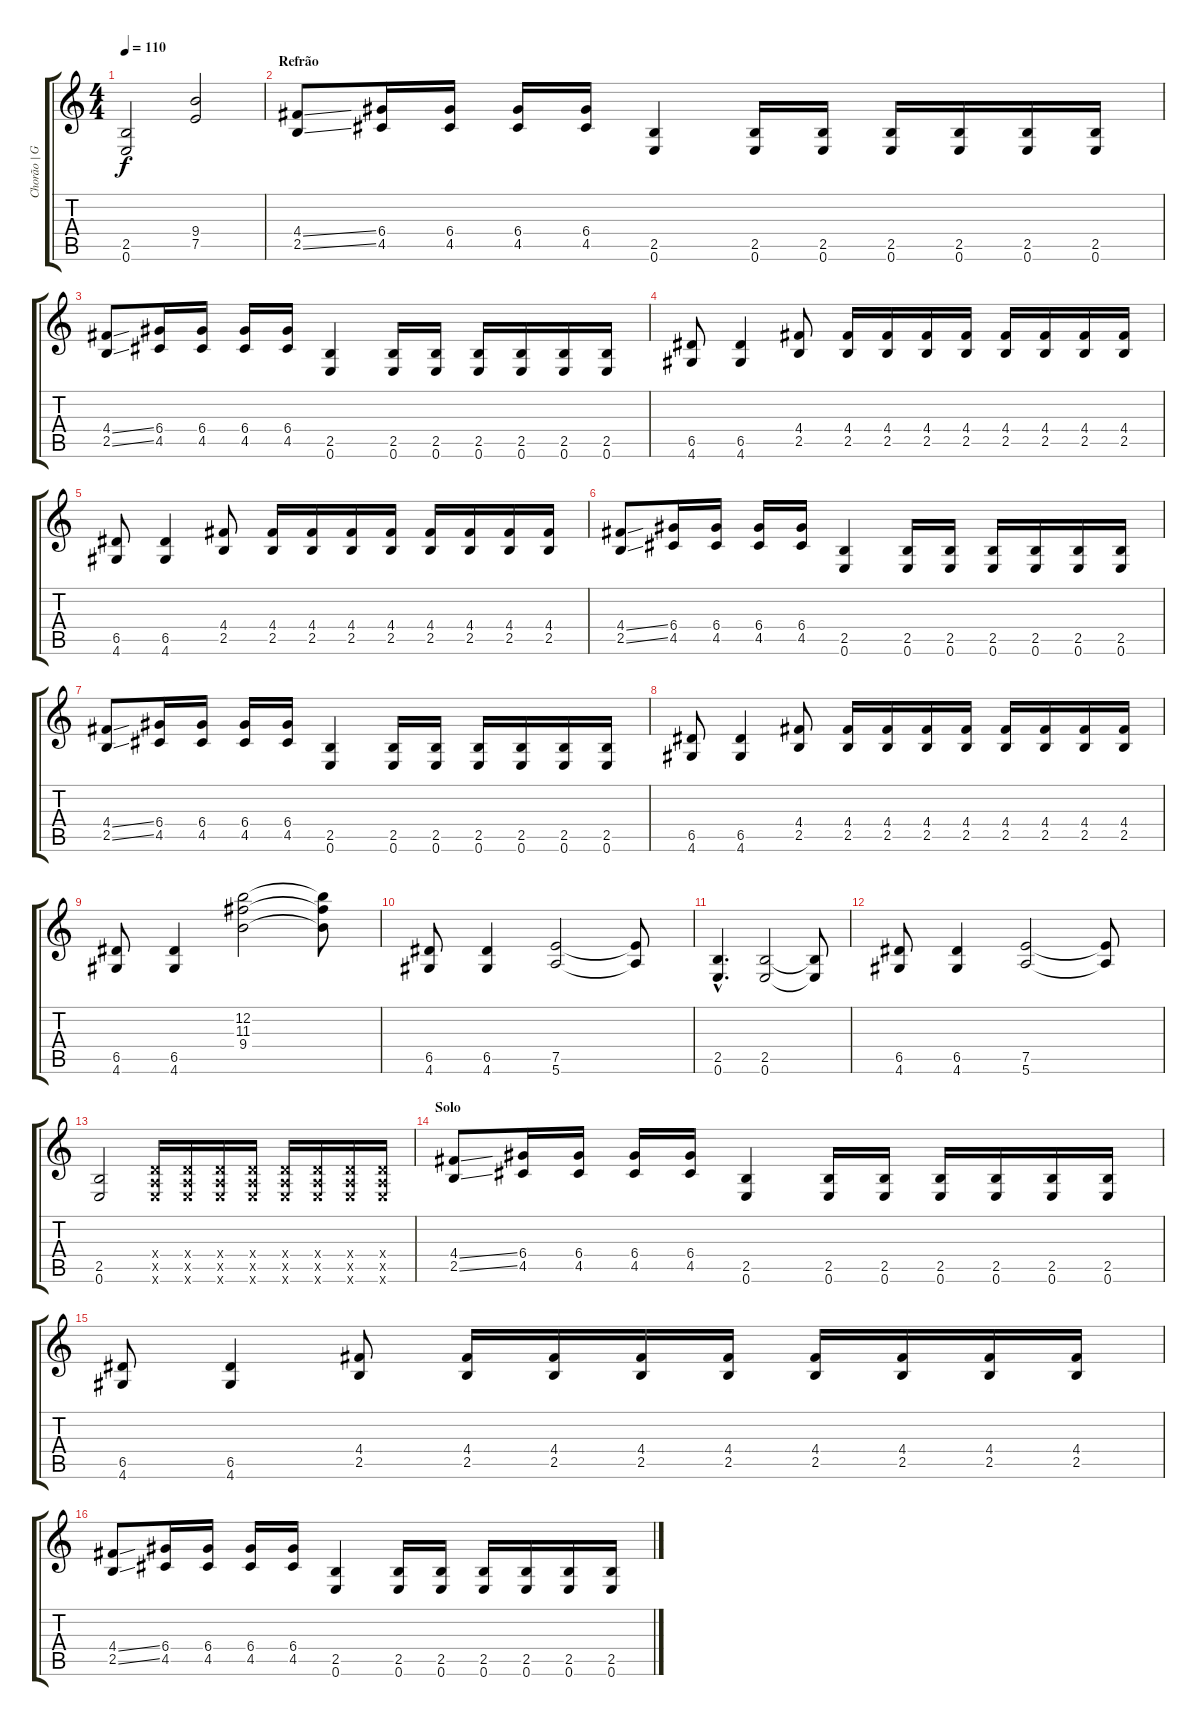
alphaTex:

\track ("Chorão | Guitarra Base" "Chorão | G") {instrument distortionguitar}
\staff {score tabs}
\tuning (E4 B3 G3 D3 A2 E2) {hide}
\ts (4 4)
\tempo 110
\clef g2
\ks c
(2.5 0.6).2{dy f} (9.4 7.5).2 |
\section ("" "Refrão")
(4.4{ss} 2.5{ss}).8 (6.4 4.5).16 (6.4 4.5).16 (6.4 4.5).16 (6.4 4.5).16 (2.5 0.6).4 (2.5 0.6).16 (2.5 0.6).16 (2.5 0.6).16 (2.5 0.6).16 (2.5 0.6).16 (2.5 0.6).16 |
(4.4{ss} 2.5{ss}).8 (6.4 4.5).16 (6.4 4.5).16 (6.4 4.5).16 (6.4 4.5).16 (2.5 0.6).4 (2.5 0.6).16 (2.5 0.6).16 (2.5 0.6).16 (2.5 0.6).16 (2.5 0.6).16 (2.5 0.6).16 |
(6.5 4.6).8 (6.5 4.6).4 (4.4 2.5).8 (4.4 2.5).16 (4.4 2.5).16 (4.4 2.5).16 (4.4 2.5).16 (4.4 2.5).16 (4.4 2.5).16 (4.4 2.5).16 (4.4 2.5).16 |
(6.5 4.6).8 (6.5 4.6).4 (4.4 2.5).8 (4.4 2.5).16 (4.4 2.5).16 (4.4 2.5).16 (4.4 2.5).16 (4.4 2.5).16 (4.4 2.5).16 (4.4 2.5).16 (4.4 2.5).16 |
(4.4{ss} 2.5{ss}).8 (6.4 4.5).16 (6.4 4.5).16 (6.4 4.5).16 (6.4 4.5).16 (2.5 0.6).4 (2.5 0.6).16 (2.5 0.6).16 (2.5 0.6).16 (2.5 0.6).16 (2.5 0.6).16 (2.5 0.6).16 |
(4.4{ss} 2.5{ss}).8 (6.4 4.5).16 (6.4 4.5).16 (6.4 4.5).16 (6.4 4.5).16 (2.5 0.6).4 (2.5 0.6).16 (2.5 0.6).16 (2.5 0.6).16 (2.5 0.6).16 (2.5 0.6).16 (2.5 0.6).16 |
(6.5 4.6).8 (6.5 4.6).4 (4.4 2.5).8 (4.4 2.5).16 (4.4 2.5).16 (4.4 2.5).16 (4.4 2.5).16 (4.4 2.5).16 (4.4 2.5).16 (4.4 2.5).16 (4.4 2.5).16 |
(6.5 4.6).8 (6.5 4.6).4 (12.2 11.3 9.4).2 (12.2{t} 11.3{t} 9.4{t}).8 |
(6.5 4.6).8 (6.5 4.6).4 (7.5 5.6).2 (7.5{t} 5.6{t}).8 |
(2.5{hac} 0.6{hac}).4{d} (2.5 0.6).2 (2.5{t} 0.6{t}).8 |
(6.5 4.6).8 (6.5 4.6).4 (7.5 5.6).2 (7.5{t} 5.6{t}).8 |
(2.5 0.6).2 (0.4{x} 0.5{x} 0.6{x}).16 (0.4{x} 0.5{x} 0.6{x}).16 (0.4{x} 0.5{x} 0.6{x}).16 (0.4{x} 0.5{x} 0.6{x}).16 (0.4{x} 0.5{x} 0.6{x}).16 (0.4{x} 0.5{x} 0.6{x}).16 (0.4{x} 0.5{x} 0.6{x}).16 (0.4{x} 0.5{x} 0.6{x}).16 |
\section ("" "Solo")
(4.4{ss} 2.5{ss}).8 (6.4 4.5).16 (6.4 4.5).16 (6.4 4.5).16 (6.4 4.5).16 (2.5 0.6).4 (2.5 0.6).16 (2.5 0.6).16 (2.5 0.6).16 (2.5 0.6).16 (2.5 0.6).16 (2.5 0.6).16 |
(6.5 4.6).8 (6.5 4.6).4 (4.4 2.5).8 (4.4 2.5).16 (4.4 2.5).16 (4.4 2.5).16 (4.4 2.5).16 (4.4 2.5).16 (4.4 2.5).16 (4.4 2.5).16 (4.4 2.5).16 |
(4.4{ss} 2.5{ss}).8 (6.4 4.5).16 (6.4 4.5).16 (6.4 4.5).16 (6.4 4.5).16 (2.5 0.6).4 (2.5 0.6).16 (2.5 0.6).16 (2.5 0.6).16 (2.5 0.6).16 (2.5 0.6).16 (2.5 0.6).16
